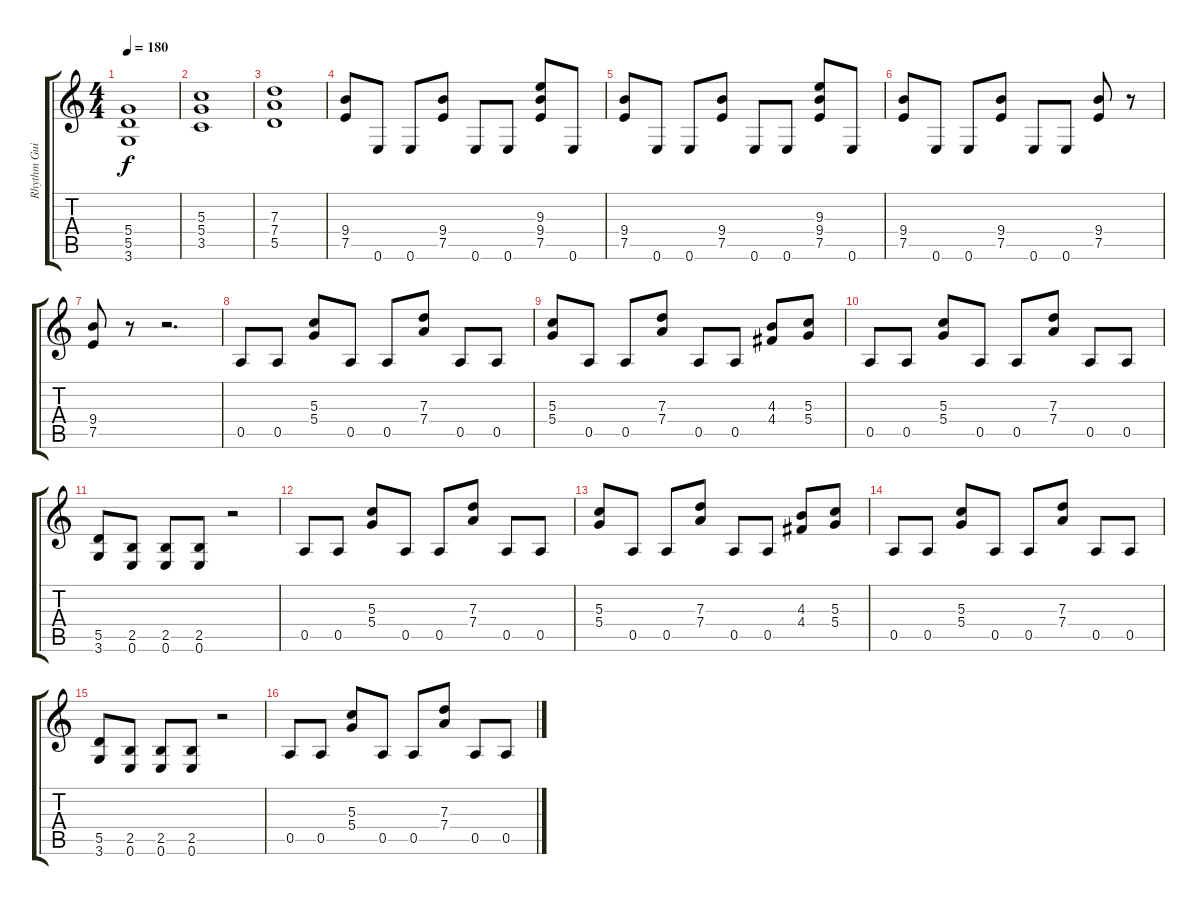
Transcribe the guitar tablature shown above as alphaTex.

\track ("Rhythm Guitar 1" "Rhythm Gui") {instrument overdrivenguitar}
\staff {score tabs}
\tuning (E4 B3 G3 D3 A2 E2) {hide}
\ts (4 4)
\tempo 180
\clef g2
\ks c
(5.4{t} 5.5{t} 3.6{t}).1{dy f} |
(5.3 5.4 3.5).1 |
(7.3 7.4 5.5).1 |
(9.4 7.5).8 0.6.8 0.6.8 (9.4 7.5).8 0.6.8 0.6.8 (9.3 9.4 7.5).8 0.6.8 |
(9.4 7.5).8 0.6.8 0.6.8 (9.4 7.5).8 0.6.8 0.6.8 (9.3 9.4 7.5).8 0.6.8 |
(9.4 7.5).8 0.6.8 0.6.8 (9.4 7.5).8 0.6.8 0.6.8 (9.4 7.5).8 r.8 |
(9.4 7.5).8 r.8 r.2{d} |
0.5.8 0.5.8 (5.3 5.4).8 0.5.8 0.5.8 (7.3 7.4).8 0.5.8 0.5.8 |
(5.3 5.4).8 0.5.8 0.5.8 (7.3 7.4).8 0.5.8 0.5.8 (4.3 4.4).8 (5.3 5.4).8 |
0.5.8 0.5.8 (5.3 5.4).8 0.5.8 0.5.8 (7.3 7.4).8 0.5.8 0.5.8 |
(5.5 3.6).8 (2.5 0.6).8 (2.5 0.6).8 (2.5 0.6).8 r.2 |
0.5.8 0.5.8 (5.3 5.4).8 0.5.8 0.5.8 (7.3 7.4).8 0.5.8 0.5.8 |
(5.3 5.4).8 0.5.8 0.5.8 (7.3 7.4).8 0.5.8 0.5.8 (4.3 4.4).8 (5.3 5.4).8 |
0.5.8 0.5.8 (5.3 5.4).8 0.5.8 0.5.8 (7.3 7.4).8 0.5.8 0.5.8 |
(5.5 3.6).8 (2.5 0.6).8 (2.5 0.6).8 (2.5 0.6).8 r.2 |
0.5.8 0.5.8 (5.3 5.4).8 0.5.8 0.5.8 (7.3 7.4).8 0.5.8 0.5.8
